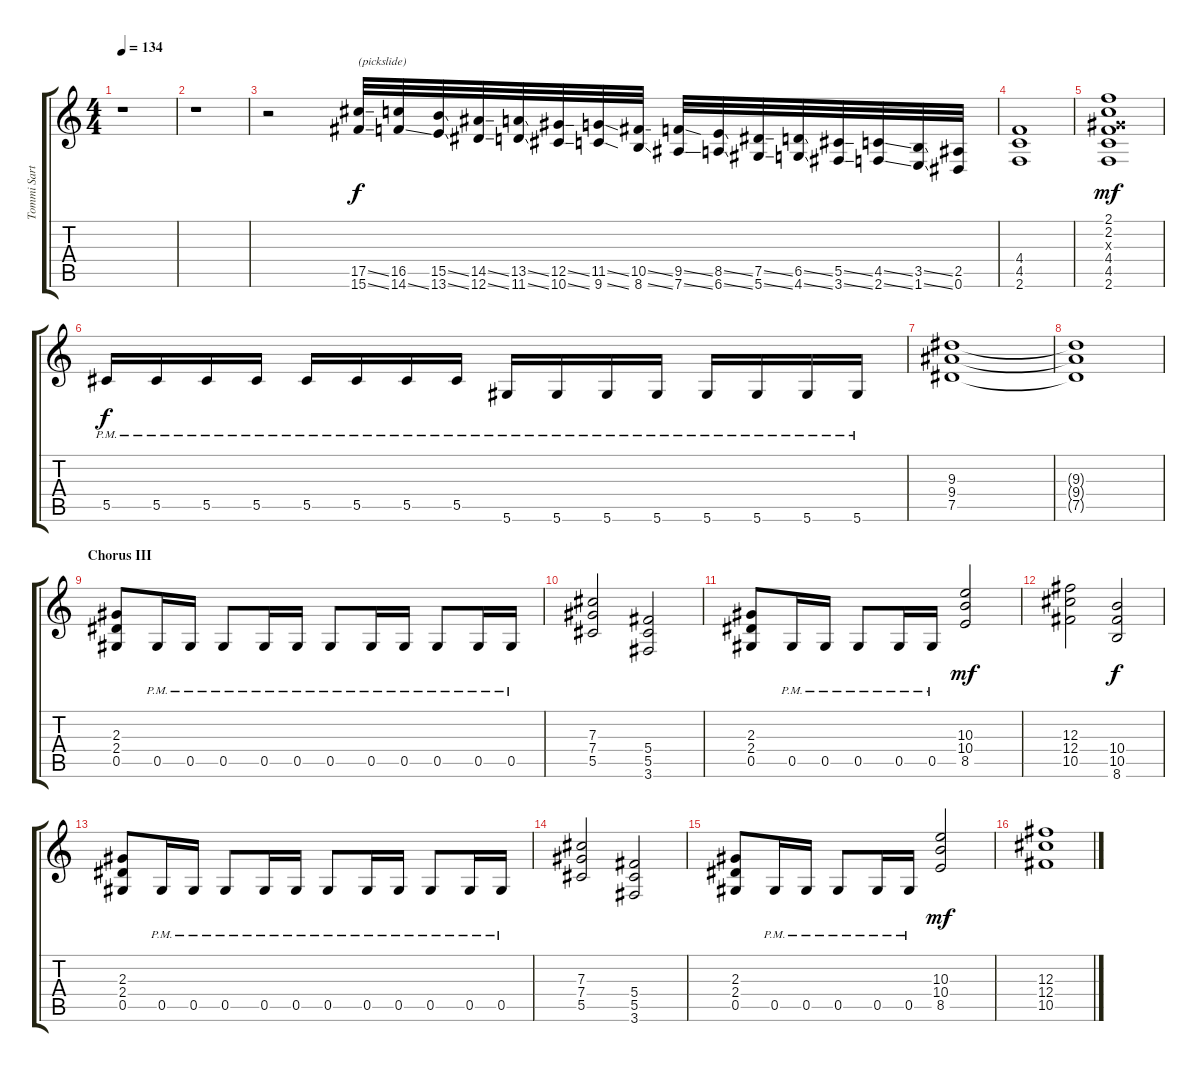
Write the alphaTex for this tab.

\track ("Tommi Sartanen - Guitar I" "Tommi Sart") {instrument distortionguitar}
\staff {score tabs}
\tuning (Eb4 Bb3 Gb3 Db3 Ab2 Eb2) {hide}
\ts (4 4)
\tempo 134
\clef g2
\ks c
r.1{dy f} |
r.1 |
r.2{volume 10} (17.5{ss} 15.6{ss}).32{txt "(pickslide)"} (16.5 14.6{ss}).32 (15.5{ss} 13.6{ss}).32 (14.5{ss} 12.6{ss}).32 (13.5{ss} 11.6{ss}).32 (12.5{ss} 10.6{ss}).32 (11.5{ss} 9.6{ss}).32 (10.5{ss} 8.6{ss}).32 (9.5{ss} 7.6{ss}).32 (8.5{ss} 6.6{ss}).32 (7.5{ss} 5.6{ss}).32 (6.5{ss} 4.6{ss}).32 (5.5{ss} 3.6{ss}).32 (4.5{ss} 2.6{ss}).32 (3.5{ss} 1.6{ss}).32 (2.5 0.6).32 |
(4.4 4.5 2.6).1 |
(2.1 2.2 2.3{x} 4.4 4.5 2.6).1{dy mf} |
5.5{pm}.16{dy f} 5.5{pm}.16 5.5{pm}.16 5.5{pm}.16 5.5{pm}.16 5.5{pm}.16 5.5{pm}.16 5.5{pm}.16 5.6{pm}.16 5.6{pm}.16 5.6{pm}.16 5.6{pm}.16 5.6{pm}.16 5.6{pm}.16 5.6{pm}.16 5.6{pm}.16 |
(9.3 9.4 7.5).1 |
(9.3{t} 9.4{t} 7.5{t}).1 |
\section ("" "Chorus III")
(2.3 2.4 0.5).8{volume 12} 0.5{pm}.16 0.5{pm}.16 0.5{pm}.8 0.5{pm}.16 0.5{pm}.16 0.5{pm}.8 0.5{pm}.16 0.5{pm}.16 0.5{pm}.8 0.5{pm}.16 0.5{pm}.16 |
(7.3 7.4 5.5).2 (5.4 5.5 3.6).2 |
(2.3 2.4 0.5).8 0.5{pm}.16 0.5{pm}.16 0.5{pm}.8 0.5{pm}.16 0.5{pm}.16 (10.3 10.4 8.5).2{dy mf} |
(12.3 12.4 10.5).2 (10.4 10.5 8.6).2{dy f} |
(2.3 2.4 0.5).8 0.5{pm}.16 0.5{pm}.16 0.5{pm}.8 0.5{pm}.16 0.5{pm}.16 0.5{pm}.8 0.5{pm}.16 0.5{pm}.16 0.5{pm}.8 0.5{pm}.16 0.5{pm}.16 |
(7.3 7.4 5.5).2 (5.4 5.5 3.6).2 |
(2.3 2.4 0.5).8 0.5{pm}.16 0.5{pm}.16 0.5{pm}.8 0.5{pm}.16 0.5{pm}.16 (10.3 10.4 8.5).2{dy mf} |
(12.3 12.4 10.5).1
